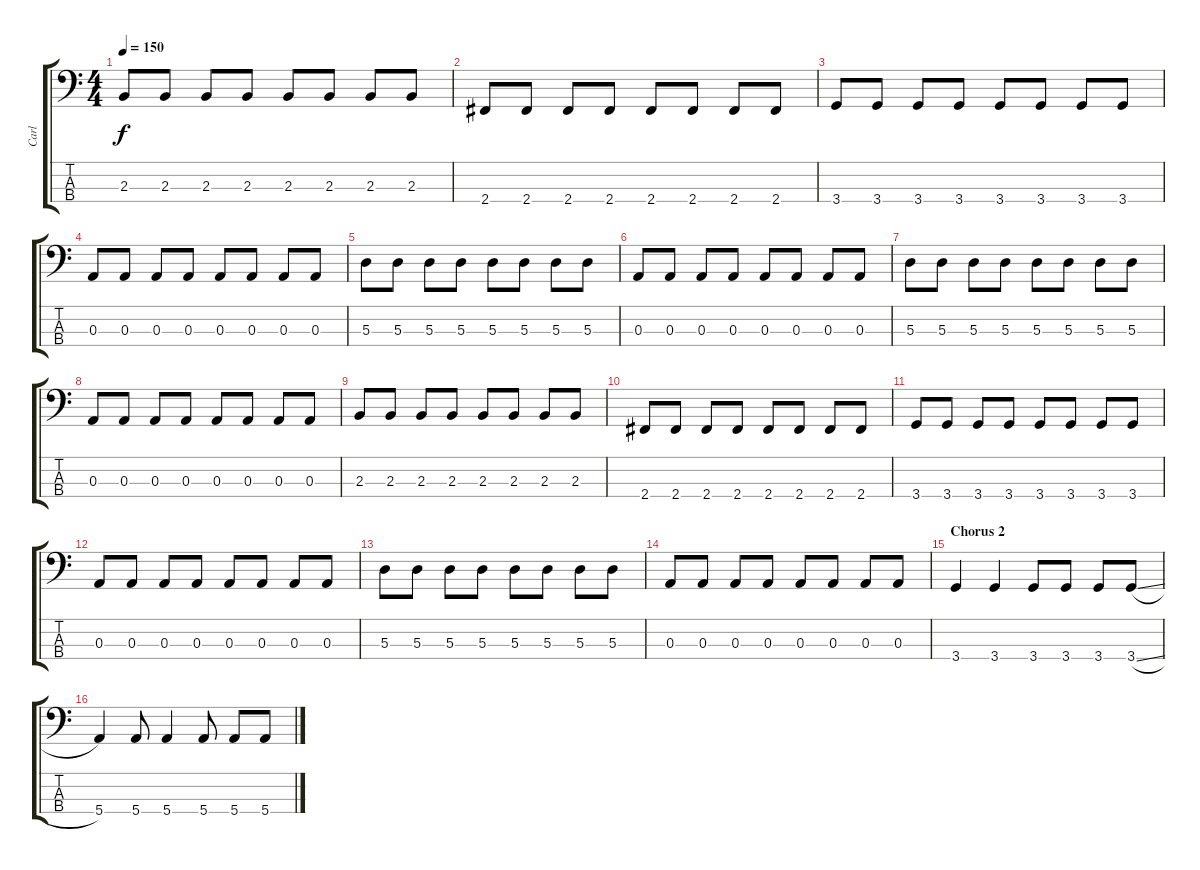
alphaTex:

\track ("Carl" "Carl") {instrument electricbasspick}
\staff {score tabs}
\tuning (G2 D2 A1 E1) {hide}
\ts (4 4)
\tempo 150
\clef f4
\ks c
2.3.8{dy f} 2.3.8 2.3.8 2.3.8 2.3.8 2.3.8 2.3.8 2.3.8 |
2.4.8 2.4.8 2.4.8 2.4.8 2.4.8 2.4.8 2.4.8 2.4.8 |
3.4.8 3.4.8 3.4.8 3.4.8 3.4.8 3.4.8 3.4.8 3.4.8 |
0.3.8 0.3.8 0.3.8 0.3.8 0.3.8 0.3.8 0.3.8 0.3.8 |
5.3.8 5.3.8 5.3.8 5.3.8 5.3.8 5.3.8 5.3.8 5.3.8 |
0.3.8 0.3.8 0.3.8 0.3.8 0.3.8 0.3.8 0.3.8 0.3.8 |
5.3.8 5.3.8 5.3.8 5.3.8 5.3.8 5.3.8 5.3.8 5.3.8 |
0.3.8 0.3.8 0.3.8 0.3.8 0.3.8 0.3.8 0.3.8 0.3.8 |
2.3.8 2.3.8 2.3.8 2.3.8 2.3.8 2.3.8 2.3.8 2.3.8 |
2.4.8 2.4.8 2.4.8 2.4.8 2.4.8 2.4.8 2.4.8 2.4.8 |
3.4.8 3.4.8 3.4.8 3.4.8 3.4.8 3.4.8 3.4.8 3.4.8 |
0.3.8 0.3.8 0.3.8 0.3.8 0.3.8 0.3.8 0.3.8 0.3.8 |
5.3.8 5.3.8 5.3.8 5.3.8 5.3.8 5.3.8 5.3.8 5.3.8 |
0.3.8 0.3.8 0.3.8 0.3.8 0.3.8 0.3.8 0.3.8 0.3.8 |
\section ("" "Chorus 2")
3.4.4 3.4.4 3.4.8 3.4.8 3.4.8 3.4{sl}.8 |
5.4.4 5.4.8 5.4.4 5.4.8 5.4.8 5.4{sl}.8
